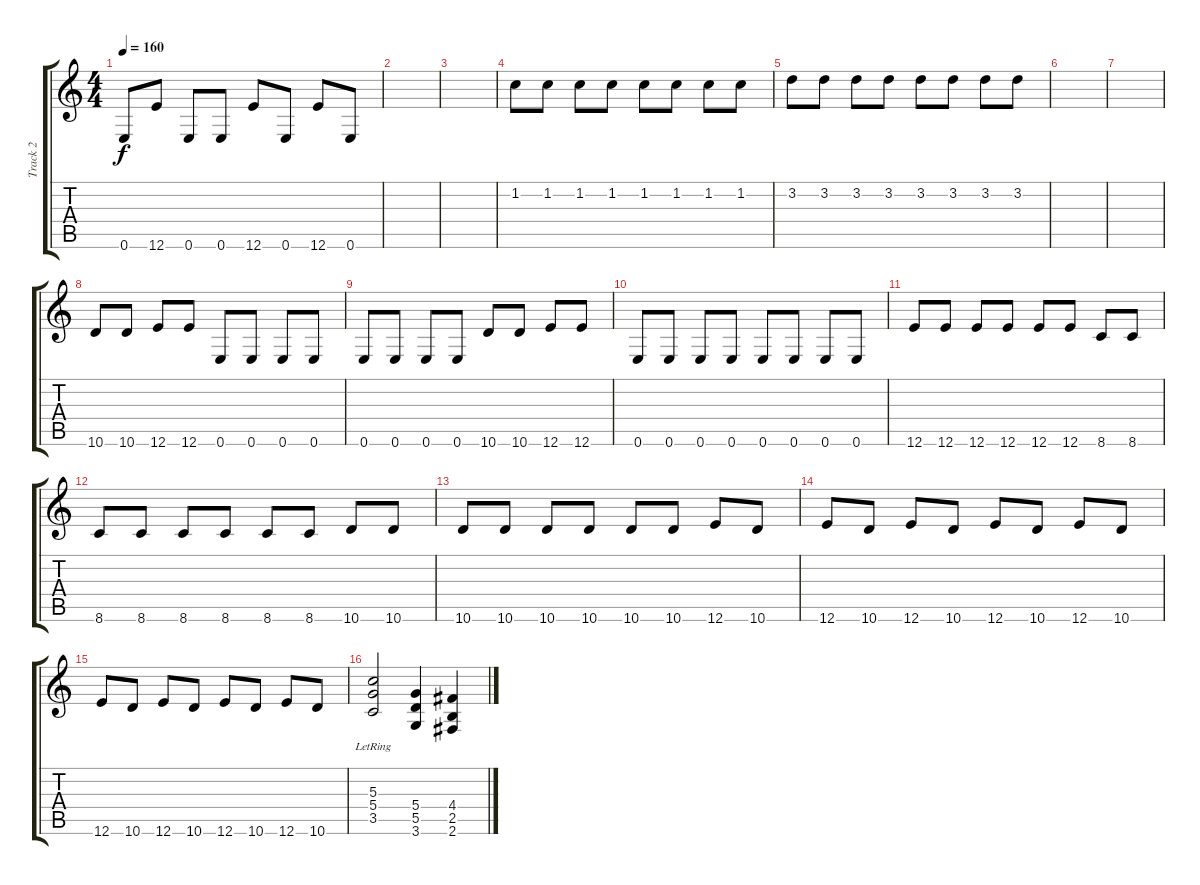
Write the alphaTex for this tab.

\track ("Track 2" "Track 2") {instrument distortionguitar}
\staff {score tabs}
\tuning (E4 B3 G3 D3 A2 E2) {hide}
\ts (4 4)
\tempo 160
\clef g2
\ks c
0.6.8{dy f} 12.6.8 0.6.8 0.6.8 12.6.8 0.6.8 12.6.8 0.6.8 |
|
|
1.2.8 1.2.8 1.2.8 1.2.8 1.2.8 1.2.8 1.2.8 1.2.8 |
3.2.8 3.2.8 3.2.8 3.2.8 3.2.8 3.2.8 3.2.8 3.2.8 |
|
|
10.6.8 10.6.8 12.6.8 12.6.8 0.6.8 0.6.8 0.6.8 0.6.8 |
0.6.8 0.6.8 0.6.8 0.6.8 10.6.8 10.6.8 12.6.8 12.6.8 |
0.6.8 0.6.8 0.6.8 0.6.8 0.6.8 0.6.8 0.6.8 0.6.8 |
12.6.8 12.6.8 12.6.8 12.6.8 12.6.8 12.6.8 8.6.8 8.6.8 |
8.6.8 8.6.8 8.6.8 8.6.8 8.6.8 8.6.8 10.6.8 10.6.8 |
10.6.8 10.6.8 10.6.8 10.6.8 10.6.8 10.6.8 12.6.8 10.6.8 |
12.6.8 10.6.8 12.6.8 10.6.8 12.6.8 10.6.8 12.6.8 10.6.8 |
12.6.8 10.6.8 12.6.8 10.6.8 12.6.8 10.6.8 12.6.8 10.6.8 |
(5.3{lr} 5.4{lr} 3.5{lr}).2 (5.4 5.5 3.6).4 (4.4 2.5 2.6).4
